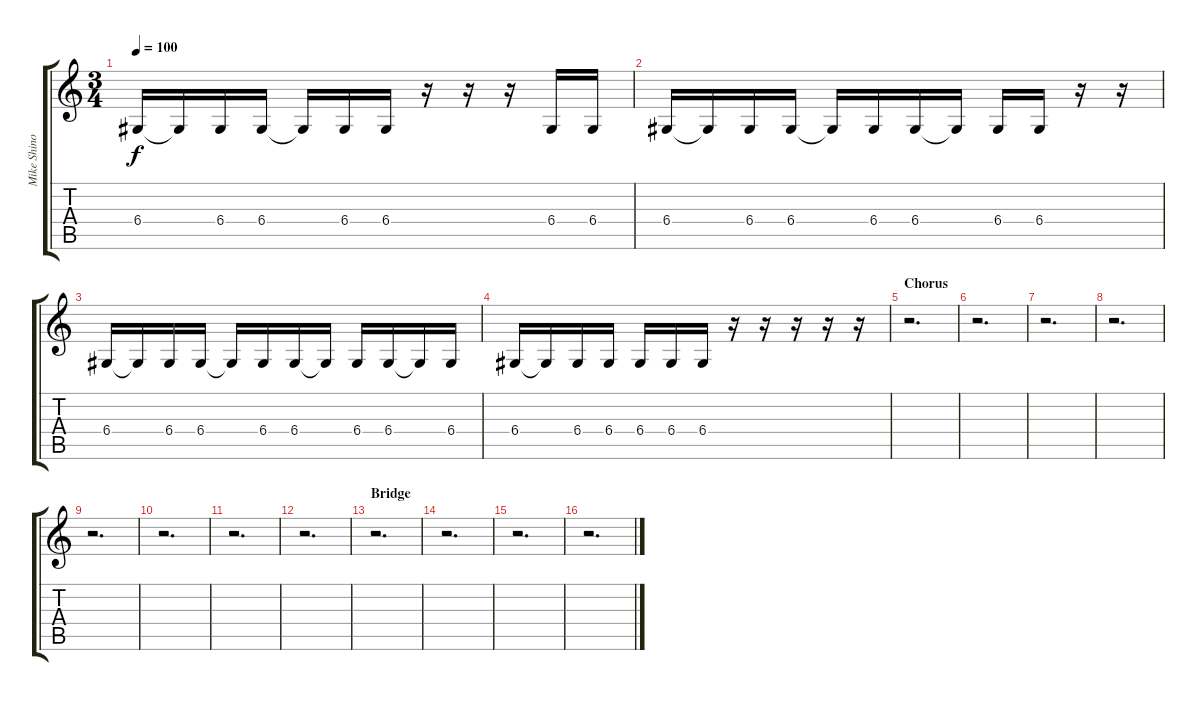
\track ("Mike Shinoda" "Mike Shino") {instrument lead6voice}
\staff {score tabs}
\tuning (E4 B3 G3 D3 A2 E2) {hide}
\ts (3 4)
\tempo 100
\clef g2
\ks c
6.4.16{dy f} 6.4{t}.16 6.4.16 6.4.16 6.4{t}.16 6.4.16 6.4.16 r.16 r.16 r.16 6.4.16 6.4.16 |
6.4.16 6.4{t}.16 6.4.16 6.4.16 6.4{t}.16 6.4.16 6.4.16 6.4{t}.16 6.4.16 6.4.16 r.16 r.16 |
6.4.16 6.4{t}.16 6.4.16 6.4.16 6.4{t}.16 6.4.16 6.4.16 6.4{t}.16 6.4.16 6.4.16 6.4{t}.16 6.4.16 |
6.4.16 6.4{t}.16 6.4.16 6.4.16 6.4.16 6.4.16 6.4.16 r.16 r.16 r.16 r.16 r.16 |
\section ("" "Chorus")
r.2{d} |
r.2{d} |
r.2{d} |
r.2{d} |
r.2{d} |
r.2{d} |
r.2{d} |
r.2{d} |
\section ("" "Bridge")
r.2{d} |
r.2{d} |
r.2{d} |
r.2{d}
